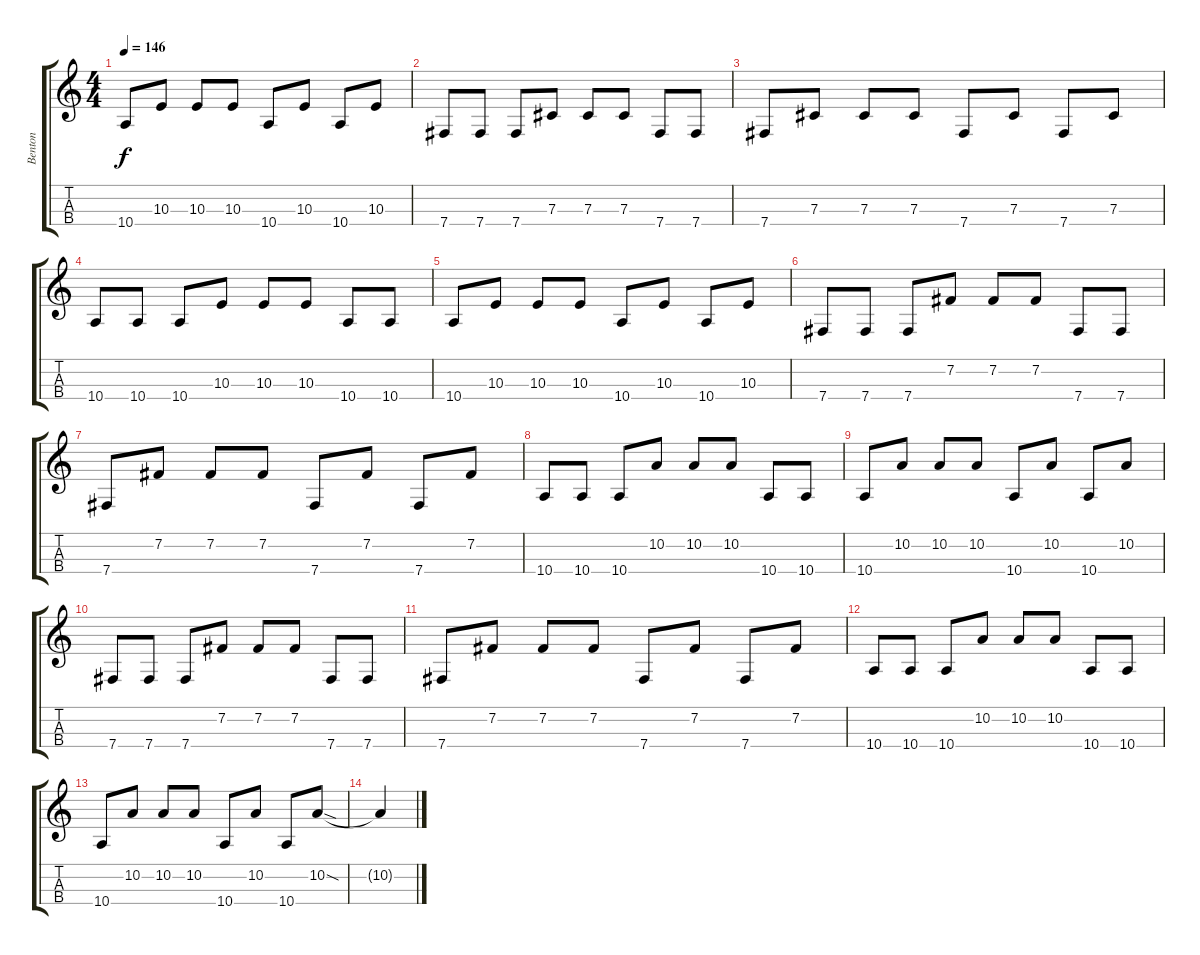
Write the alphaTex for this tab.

\track ("Benton" "Benton") {instrument electricbasspick}
\staff {score tabs}
\tuning (E3 B2 Gb2 B1) {hide}
\ts (4 4)
\tempo 146
\clef g2
\ks c
10.4.8{dy f} 10.3.8 10.3.8 10.3.8 10.4.8 10.3.8 10.4.8 10.3.8 |
7.4.8 7.4.8 7.4.8 7.3.8 7.3.8 7.3.8 7.4.8 7.4.8 |
7.4.8 7.3.8 7.3.8 7.3.8 7.4.8 7.3.8 7.4.8 7.3.8 |
10.4.8 10.4.8 10.4.8 10.3.8 10.3.8 10.3.8 10.4.8 10.4.8 |
10.4.8 10.3.8 10.3.8 10.3.8 10.4.8 10.3.8 10.4.8 10.3.8 |
7.4.8 7.4.8 7.4.8 7.2.8 7.2.8 7.2.8 7.4.8 7.4.8 |
7.4.8 7.2.8 7.2.8 7.2.8 7.4.8 7.2.8 7.4.8 7.2.8 |
10.4.8 10.4.8 10.4.8 10.2.8 10.2.8 10.2.8 10.4.8 10.4.8 |
10.4.8 10.2.8 10.2.8 10.2.8 10.4.8 10.2.8 10.4.8 10.2.8 |
7.4.8 7.4.8 7.4.8 7.2.8 7.2.8 7.2.8 7.4.8 7.4.8 |
7.4.8 7.2.8 7.2.8 7.2.8 7.4.8 7.2.8 7.4.8 7.2.8 |
10.4.8 10.4.8 10.4.8 10.2.8 10.2.8 10.2.8 10.4.8 10.4.8 |
10.4.8 10.2.8 10.2.8 10.2.8 10.4.8 10.2.8 10.4.8 10.2{sod}.8 |
10.2{t}.4
